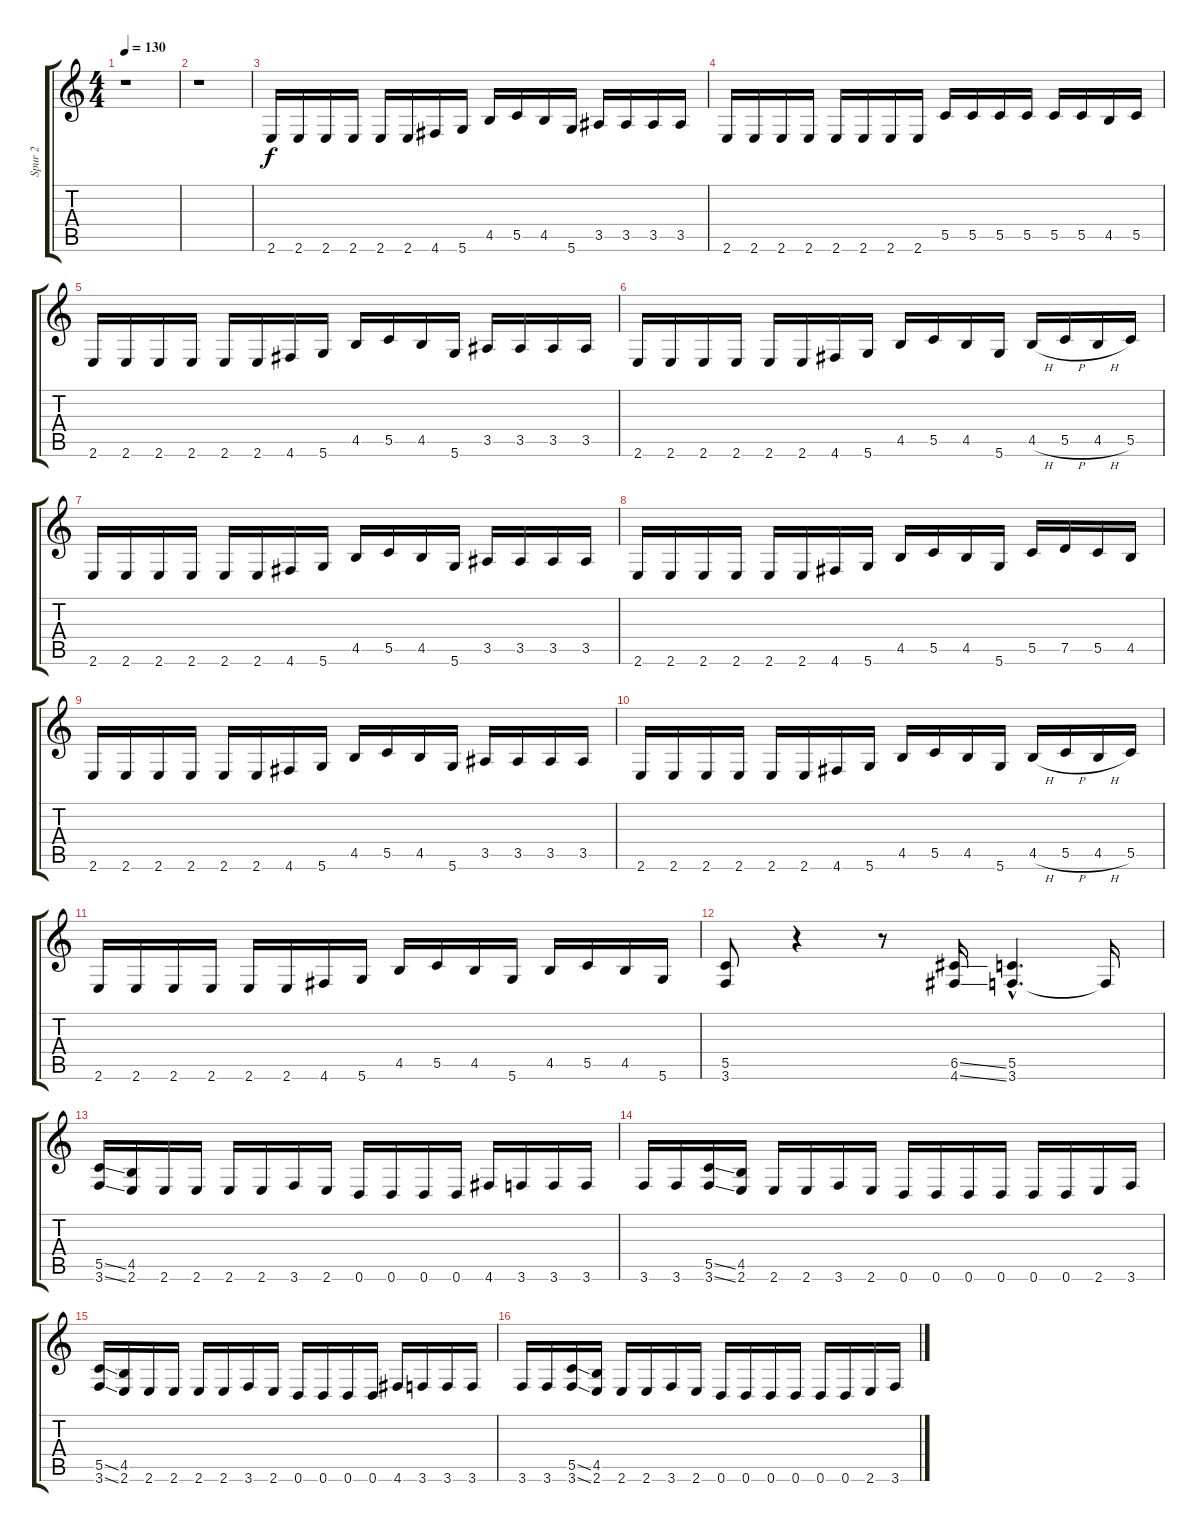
\track ("Spur 2" "Spur 2") {instrument overdrivenguitar}
\staff {score tabs}
\tuning (D4 A3 F3 C3 G2 D2) {hide}
\ts (4 4)
\tempo 130
\clef g2
\ks c
r.1{dy f instrument overdrivenguitar} |
r.1 |
2.6.16 2.6.16 2.6.16 2.6.16 2.6.16 2.6.16 4.6.16 5.6.16 4.5.16 5.5.16 4.5.16 5.6.16 3.5.16 3.5.16 3.5.16 3.5.16 |
2.6.16 2.6.16 2.6.16 2.6.16 2.6.16 2.6.16 2.6.16 2.6.16 5.5.16 5.5.16 5.5.16 5.5.16 5.5.16 5.5.16 4.5.16 5.5.16 |
2.6.16 2.6.16 2.6.16 2.6.16 2.6.16 2.6.16 4.6.16 5.6.16 4.5.16 5.5.16 4.5.16 5.6.16 3.5.16 3.5.16 3.5.16 3.5.16 |
2.6.16 2.6.16 2.6.16 2.6.16 2.6.16 2.6.16 4.6.16 5.6.16 4.5.16 5.5.16 4.5.16 5.6.16 4.5{h}.16 5.5{h}.16 4.5{h}.16 5.5.16 |
2.6.16 2.6.16 2.6.16 2.6.16 2.6.16 2.6.16 4.6.16 5.6.16 4.5.16 5.5.16 4.5.16 5.6.16 3.5.16 3.5.16 3.5.16 3.5.16 |
2.6.16 2.6.16 2.6.16 2.6.16 2.6.16 2.6.16 4.6.16 5.6.16 4.5.16 5.5.16 4.5.16 5.6.16 5.5.16 7.5.16 5.5.16 4.5.16 |
2.6.16 2.6.16 2.6.16 2.6.16 2.6.16 2.6.16 4.6.16 5.6.16 4.5.16 5.5.16 4.5.16 5.6.16 3.5.16 3.5.16 3.5.16 3.5.16 |
2.6.16 2.6.16 2.6.16 2.6.16 2.6.16 2.6.16 4.6.16 5.6.16 4.5.16 5.5.16 4.5.16 5.6.16 4.5{h}.16 5.5{h}.16 4.5{h}.16 5.5.16 |
2.6.16 2.6.16 2.6.16 2.6.16 2.6.16 2.6.16 4.6.16 5.6.16 4.5.16 5.5.16 4.5.16 5.6.16 4.5.16 5.5.16 4.5.16 5.6.16 |
(5.5 3.6).8 r.4 r.8 (6.5{ss} 4.6{ss}).16 (5.5{hac} 3.6{hac}).4{d} 3.6{t}.16 |
(5.5{ss} 3.6{ss}).16 (4.5 2.6).16 2.6.16 2.6.16 2.6.16 2.6.16 3.6.16 2.6.16 0.6.16 0.6.16 0.6.16 0.6.16 4.6.16 3.6.16 3.6.16 3.6.16 |
3.6.16 3.6.16 (5.5{ss} 3.6{ss}).16 (4.5 2.6).16 2.6.16 2.6.16 3.6.16 2.6.16 0.6.16 0.6.16 0.6.16 0.6.16 0.6.16 0.6.16 2.6.16 3.6.16 |
(5.5{ss} 3.6{ss}).16 (4.5 2.6).16 2.6.16 2.6.16 2.6.16 2.6.16 3.6.16 2.6.16 0.6.16 0.6.16 0.6.16 0.6.16 4.6.16 3.6.16 3.6.16 3.6.16 |
3.6.16 3.6.16 (5.5{ss} 3.6{ss}).16 (4.5 2.6).16 2.6.16 2.6.16 3.6.16 2.6.16 0.6.16 0.6.16 0.6.16 0.6.16 0.6.16 0.6.16 2.6.16 3.6.16
